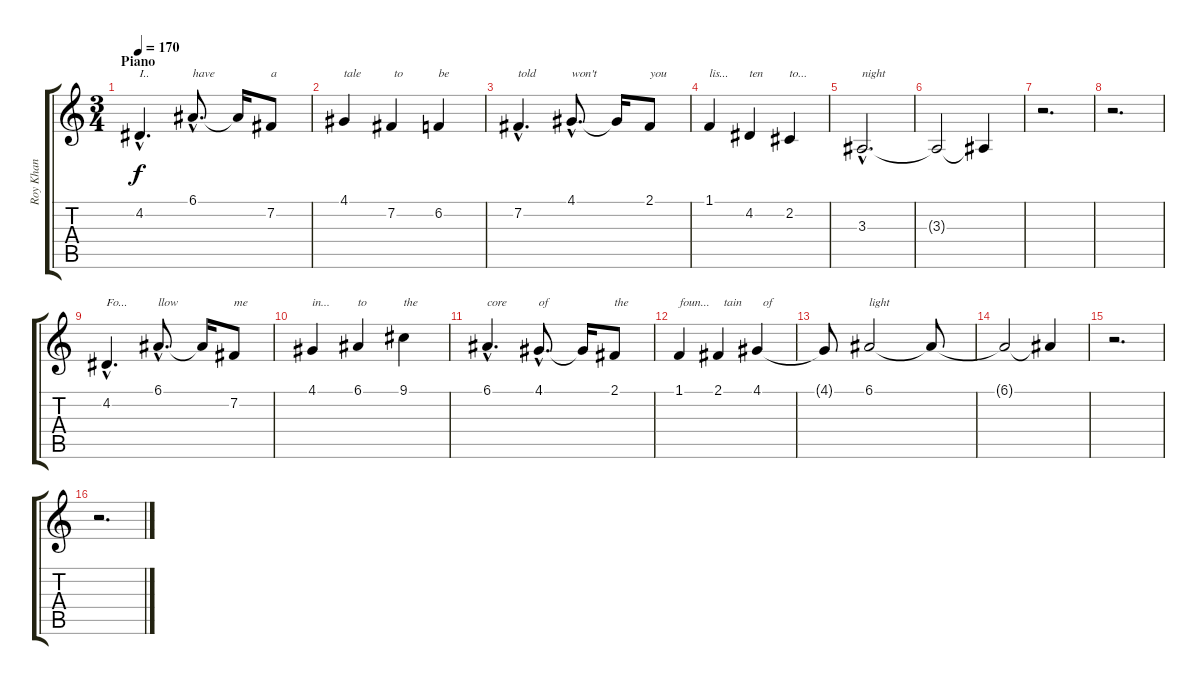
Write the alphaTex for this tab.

\track ("Roy Khan" "Roy Khan") {instrument viola}
\staff {score tabs}
\tuning (E4 B3 G3 D3 A2 E2) {hide}
\ts (3 4)
\section ("" "Piano")
\tempo 170
\clef g2
\ks c
4.2{hac}.4{d txt "I.." dy f volume 13} 6.1{hac}.8{d txt "have"} 6.1{t}.16 7.2.8{txt "a"} |
4.1.4{txt "tale"} 7.2.4{txt " to"} 6.2.4{txt "be"} |
7.2{hac}.4{d txt "told"} 4.1{hac}.8{d txt "won't"} 4.1{t}.16 2.1.8{txt "you"} |
1.1.4{txt "lis..."} 4.2.4{txt "ten"} 2.2.4{txt "to..."} |
3.3{hac}.2{d txt "night"} |
3.3{t}.2 3.3{t}.4 |
r.2{d} |
r.2{d} |
4.2{hac}.4{d txt "Fo..."} 6.1{hac}.8{d txt "llow"} 6.1{t}.16 7.2.8{txt "me"} |
4.1.4{txt "in..."} 6.1.4{txt "to"} 9.1.4{txt "the"} |
6.1{hac}.4{d txt "core"} 4.1{hac}.8{d txt "of"} 4.1{t}.16 2.1.8{txt "the"} |
1.1.4{txt "foun..."} 2.1.4{txt "  tain"} 4.1.4{txt "  of"} |
4.1{t}.8 6.1.2{txt "light"} 6.1{t}.8 |
6.1{t}.2 6.1{t}.4 |
r.2{d} |
r.2{d}
